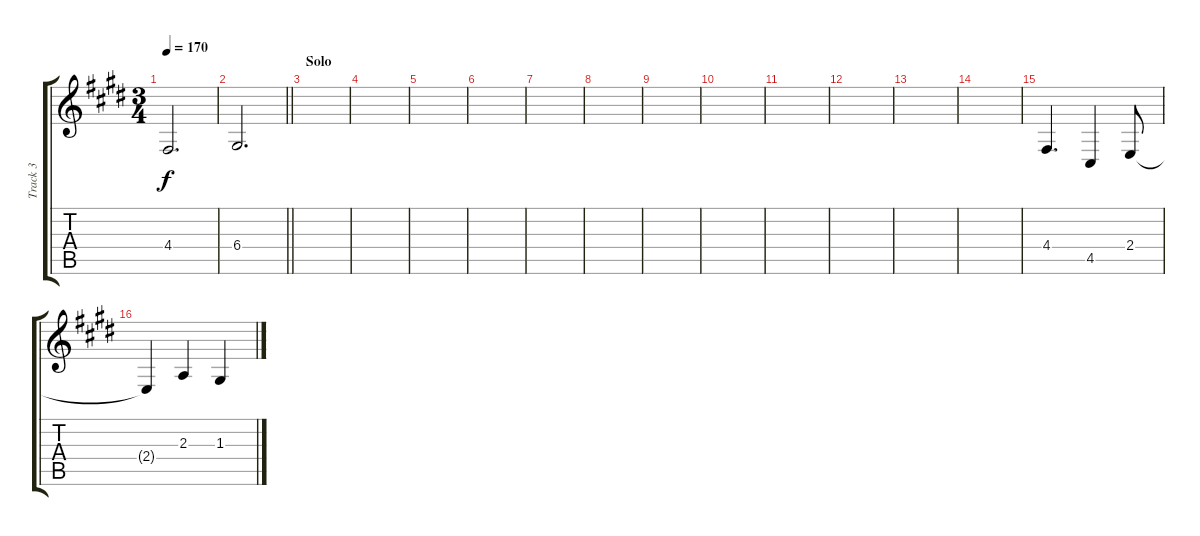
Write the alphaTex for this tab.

\track ("Track 3" "Track 3") {instrument acousticgrandpiano}
\staff {score tabs}
\tuning (E4 B3 G3 D3 A2 E2) {hide}
\ts (3 4)
\tempo 170
\clef g2
\ks e
4.4.2{d dy f} |
\barLineRight lightlight
6.4.2{d} |
\section ("" "Solo")
|
|
|
|
|
|
|
|
|
|
|
|
4.4.4{d} 4.5.4 2.4.8 |
2.4{t}.4 2.3.4 1.3.4
